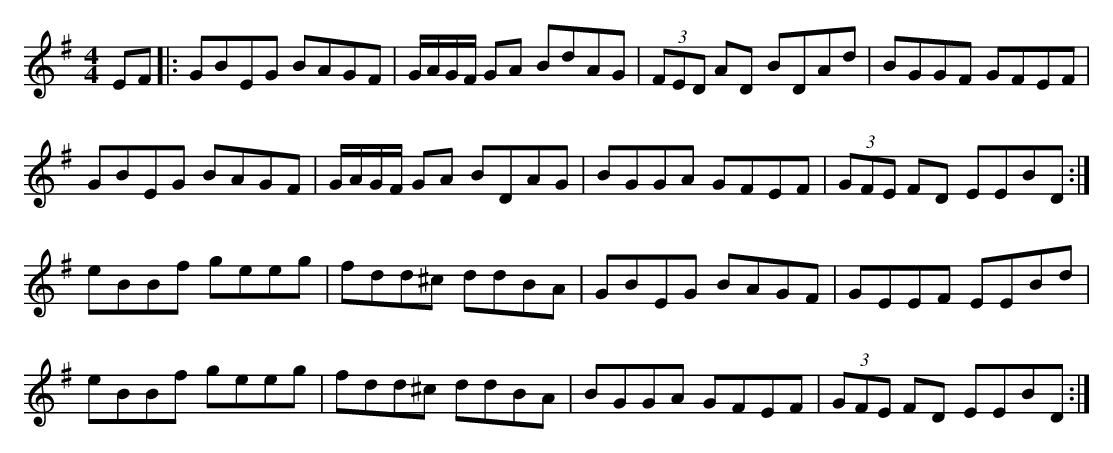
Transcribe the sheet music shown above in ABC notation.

X:1
M:4/4
K:Emin
EF|:GBEG BAGF|G/A/G/F/ GA BdAG|(3FED AD BDAd|BGGF GFEF|
GBEG BAGF|G/A/G/F/ GA BDAG|BGGA GFEF|(3GFE FD EEBD:|
eBBf geeg|fdd^c ddBA|GBEG BAGF|GEEF EEBd|
eBBf geeg|fdd^c ddBA|BGGA GFEF|(3GFE FD EEBD:|
